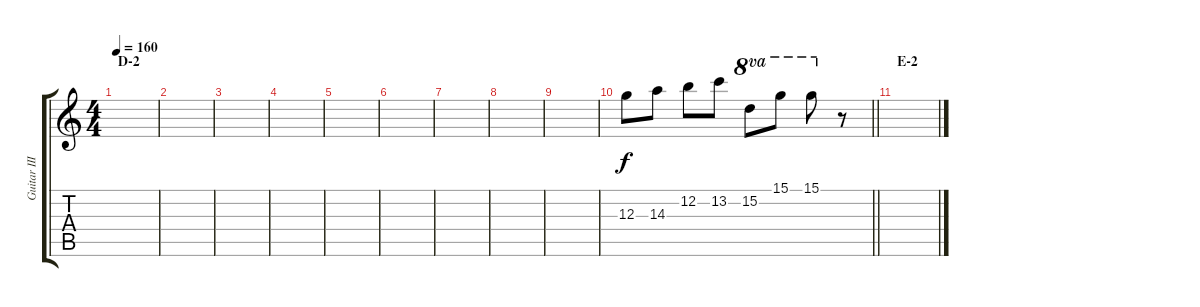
\track ("Guitar III (Nakano Azusa)" "Guitar III") {instrument distortionguitar}
\staff {score tabs}
\tuning (E4 B3 G3 D3 A2 E2) {hide}
\ts (4 4)
\section ("" "D-2")
\tempo 160
\clef g2
\ks c
|
|
|
|
|
|
|
|
|
\barLineRight lightlight
12.3.8 14.3.8 12.2.8 13.2.8 15.2.8{ot 8va} 15.1.8{ot 8va} 15.1.8{ot 8va} r.8 |
\section ("" "E-2")
